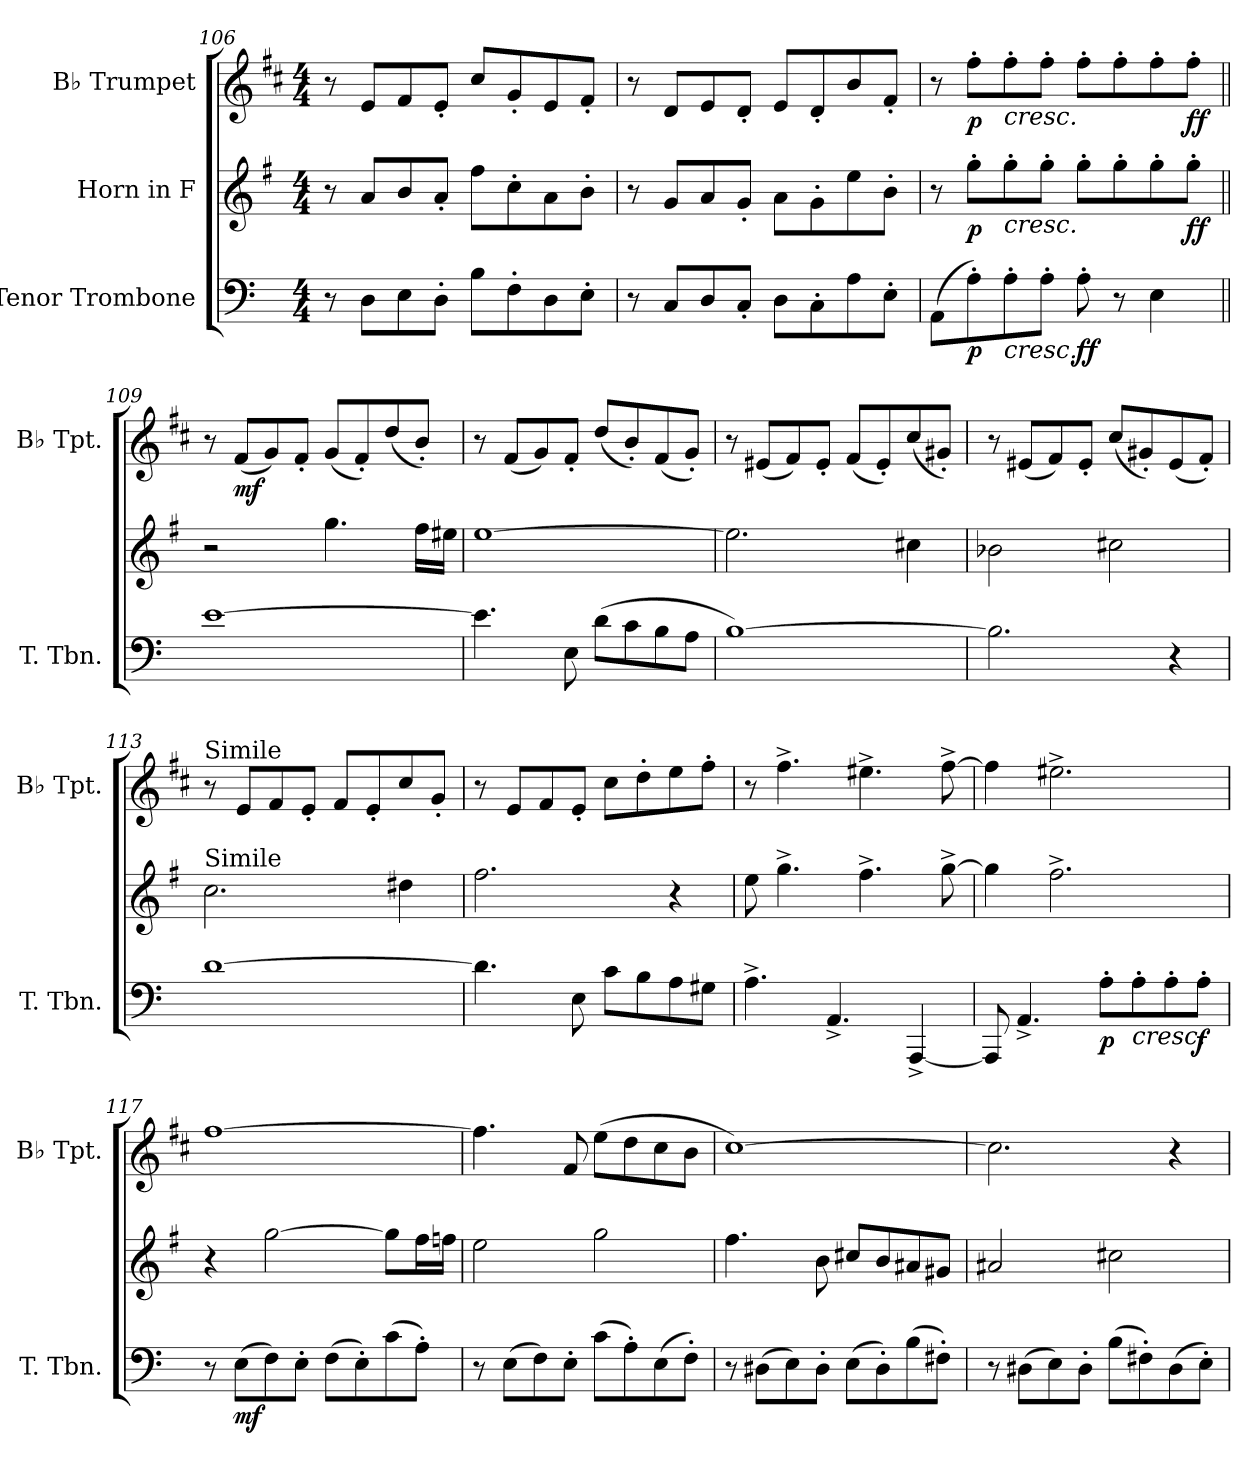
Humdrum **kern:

**kern	**dynam	**kern	**dynam	**kern	**dynam
*part3	*part3	*part2	*part2	*part1	*part1
*staff3	*staff3	*staff2	*staff2	*staff1	*staff1
*I"Tenor Trombone	*	*I"Horn in F	*	*I"B♭ Trumpet	*
*I'T. Tbn.	*	*	*	*I'B♭ Tpt.	*
*clefF4	*	*clefG2	*	*clefG2	*
*	*	*ITrd4c7	*	*ITrd1c2	*
*k[]	*	*k[]	*	*k[]	*
*M4/4	*	*M4/4	*	*M4/4	*
=106	=106	=106	=106	=106	=106
8r	.	8r	.	8r	.
8D\L	.	8d/L	.	8d/L	.
8E\	.	8e/	.	8e/	.
8D'\J	.	8d'/J	.	8d'/J	.
8B\L	.	8b\L	.	8b/L	.
8F'\	.	8f'\	.	8f'/	.
8D\	.	8d\	.	8d/	.
8E'\J	.	8e'\J	.	8e'/J	.
=107	=107	=107	=107	=107	=107
8r	.	8r	.	8r	.
8C/L	.	8c/L	.	8c/L	.
8D/	.	8d/	.	8d/	.
8C'/J	.	8c'/J	.	8c'/J	.
8D\L	.	8d\L	.	8d/L	.
8C'\	.	8c'\	.	8c'/	.
8A\	.	8a\	.	8a/	.
8E'\J	.	8e'\J	.	8e'/J	.
=108	=108	=108	=108	=108	=108
(8AA\L	.	8r	.	8r	.
!	!LO:DY:b	!	!LO:DY:b	!	!LO:DY:b
8A'\)	p	8cc'\L	p	8ee'\L	p
!	!LO:HP:b	!	!LO:HP:b	!	!LO:HP:b
8A'\	<	8cc'\	<	8ee'\	<
8A'\J	.	8cc'\J	.	8ee'\J	.
!	!LO:DY:b	!	!	!	!
8A'\	ff	8cc'\L	.	8ee'\L	.
8r	.	8cc'\	.	8ee'\	.
4E\	.	8cc'\	.	8ee'\	.
!	!	!	!LO:DY:b	!	!LO:DY:b
.	.	8cc'\J	ff	8ee'\J	ff
.	[	.	[	.	[
!!LO:LB:g=z
=109||	=109||	=109||	=109||	=109||	=109||
[1e	.	2r	.	8r	.
!	!	!	!	!	!LO:DY:b
.	.	.	.	(8e/L	mf
.	.	.	.	8f/)	.
.	.	.	.	8e'/J	.
.	.	4.cc\	.	(8f/L	.
.	.	.	.	8e'/)	.
.	.	.	.	(8cc/	.
.	.	16b\LL	.	8a'/J)	.
.	.	16a#X\JJ	.	.	.
=110	=110	=110	=110	=110	=110
4.e\]	.	[1a	.	8r	.
.	.	.	.	(8e/L	.
.	.	.	.	8f/)	.
8E\	.	.	.	8e'/J	.
(8d\L	.	.	.	(8cc/L	.
8c\	.	.	.	8a'/)	.
8B\	.	.	.	(8e/	.
8A\J	.	.	.	8f'/J)	.
=111	=111	=111	=111	=111	=111
[1B)	.	2.a\]	.	8r	.
.	.	.	.	(8d#X/L	.
.	.	.	.	8e/)	.
.	.	.	.	8d#'/J	.
.	.	.	.	(8e/L	.
.	.	.	.	8d#'/)	.
.	.	4f#X\	.	(8b/	.
.	.	.	.	8f#X'/J)	.
=112	=112	=112	=112	=112	=112
2.B\]	.	2e-X\	.	8r	.
.	.	.	.	(8d#X/L	.
.	.	.	.	8e/)	.
.	.	.	.	8d#'/J	.
.	.	2f#X\	.	(8b/L	.
.	.	.	.	8f#X'/)	.
4r	.	.	.	(8d#/	.
.	.	.	.	8e'/J)	.
!!LO:LB:g=z
=113	=113	=113	=113	=113	=113
!	!	!	!	!LO:TX:a:t=Simile	!
!	!	!LO:TX:a:t=Simile	!	!	!
[1d	.	2.f\	.	8r	.
.	.	.	.	8d/L	.
.	.	.	.	8e/	.
.	.	.	.	8d'/J	.
.	.	.	.	8e/L	.
.	.	.	.	8d'/	.
.	.	4g#X\	.	8b/	.
.	.	.	.	8f'/J	.
=114	=114	=114	=114	=114	=114
4.d\]	.	2.b\	.	8r	.
.	.	.	.	8d/L	.
.	.	.	.	8e/	.
8E\	.	.	.	8d'/J	.
8c\L	.	.	.	8b\L	.
8B\	.	.	.	8cc'\	.
8A\	.	4r	.	8dd\	.
8G#X\J	.	.	.	8ee'\J	.
=115	=115	=115	=115	=115	=115
4.A^\	.	8a\	.	8r	.
.	.	4.cc^\	.	4.ee^\	.
4.AA^/	.	.	.	.	.
.	.	4.b^\	.	4.dd#X^\	.
[4AAA^/	.	.	.	.	.
.	.	[8cc^\	.	[8ee^\	.
=116	=116	=116	=116	=116	=116
8AAA/]	.	4cc\]	.	4ee\]	.
4.AA^/	.	.	.	.	.
.	.	2.b^\	.	2.dd#X^\	.
!	!LO:DY:b	!	!	!	!
8A'\L	p	.	.	.	.
!	!LO:HP:b	!	!	!	!
8A'\	<	.	.	.	.
8A'\	.	.	.	.	.
!	!LO:DY:b	!	!	!	!
8A'\J	f	.	.	.	.
.	[	.	.	.	.
!!LO:PB:g=z
=117	=117	=117	=117	=117	=117
8r	.	4r	.	[1ee	.
!	!LO:DY:b	!	!	!	!
(8E\L	mf	.	.	.	.
8F\)	.	[2cc\	.	.	.
8E'\J	.	.	.	.	.
(8F\L	.	.	.	.	.
8E'\)	.	.	.	.	.
(8c\	.	8cc\L]	.	.	.
8A'\J)	.	16b\L	.	.	.
.	.	16b-X\JJ	.	.	.
=118	=118	=118	=118	=118	=118
8r	.	2a\	.	4.ee\]	.
(8E\L	.	.	.	.	.
8F\)	.	.	.	.	.
8E'\J	.	.	.	8e/	.
(8c\L	.	2cc\	.	(8dd\L	.
8A'\)	.	.	.	8cc\	.
(8E\	.	.	.	8b\	.
8F'\J)	.	.	.	8a\J	.
=119	=119	=119	=119	=119	=119
8r	.	4.b\	.	[1b)	.
(8D#X\L	.	.	.	.	.
8E\)	.	.	.	.	.
8D#'\J	.	8e\	.	.	.
(8E\L	.	8f#X/L	.	.	.
8D#'\)	.	8e/	.	.	.
(8B\	.	8d#X/	.	.	.
8F#X'\J)	.	8c#X/J	.	.	.
=120	=120	=120	=120	=120	=120
8r	.	2d#X/	.	2.b\]	.
(8D#X\L	.	.	.	.	.
8E\)	.	.	.	.	.
8D#'\J	.	.	.	.	.
(8B\L	.	2f#X\	.	.	.
8F#X'\)	.	.	.	.	.
(8D#\	.	.	.	4r	.
8E'\J)	.	.	.	.	.
=	=	=	=	=	=
*-	*-	*-	*-	*-	*-
